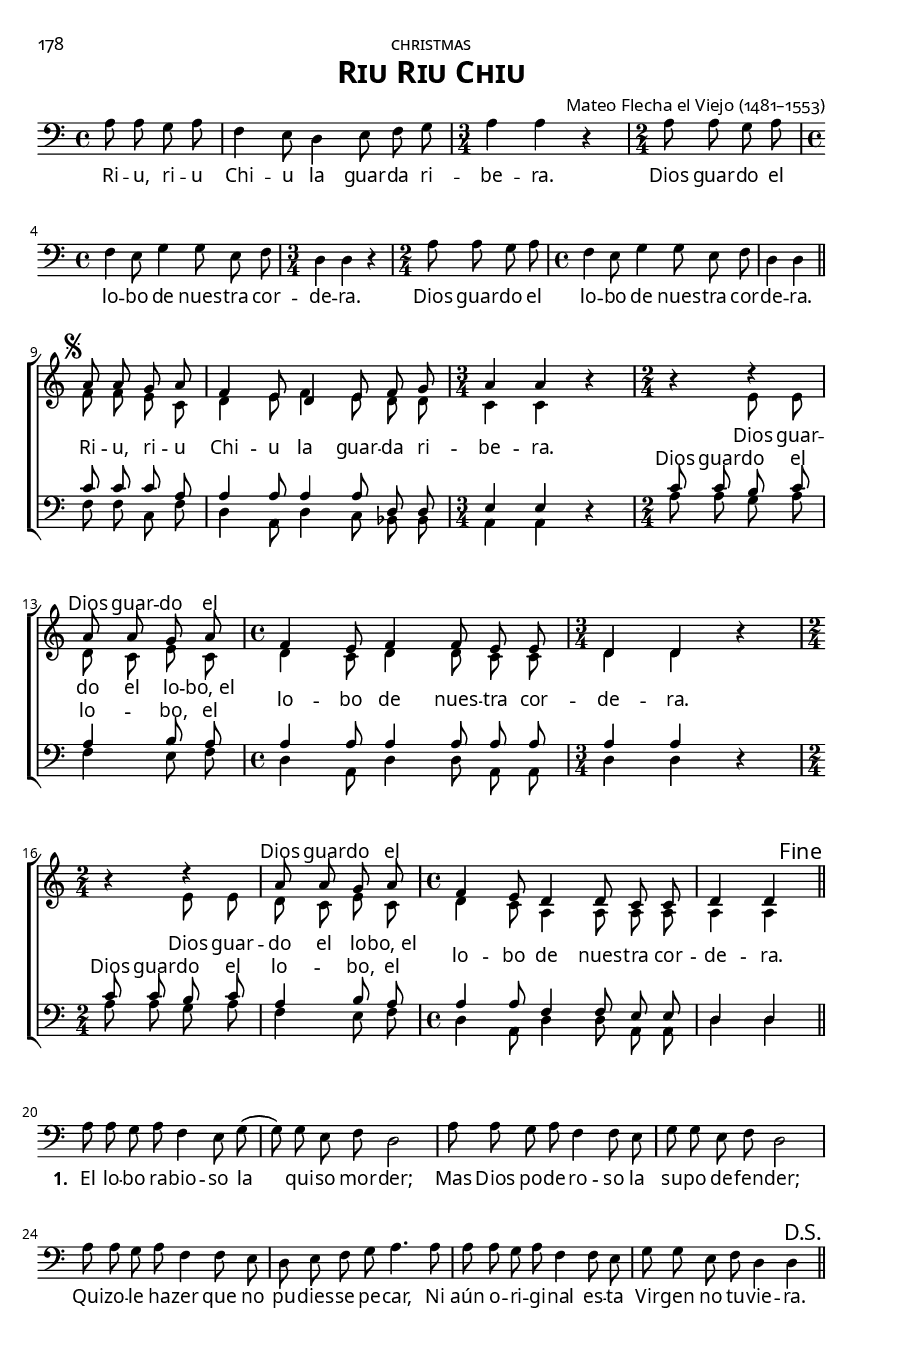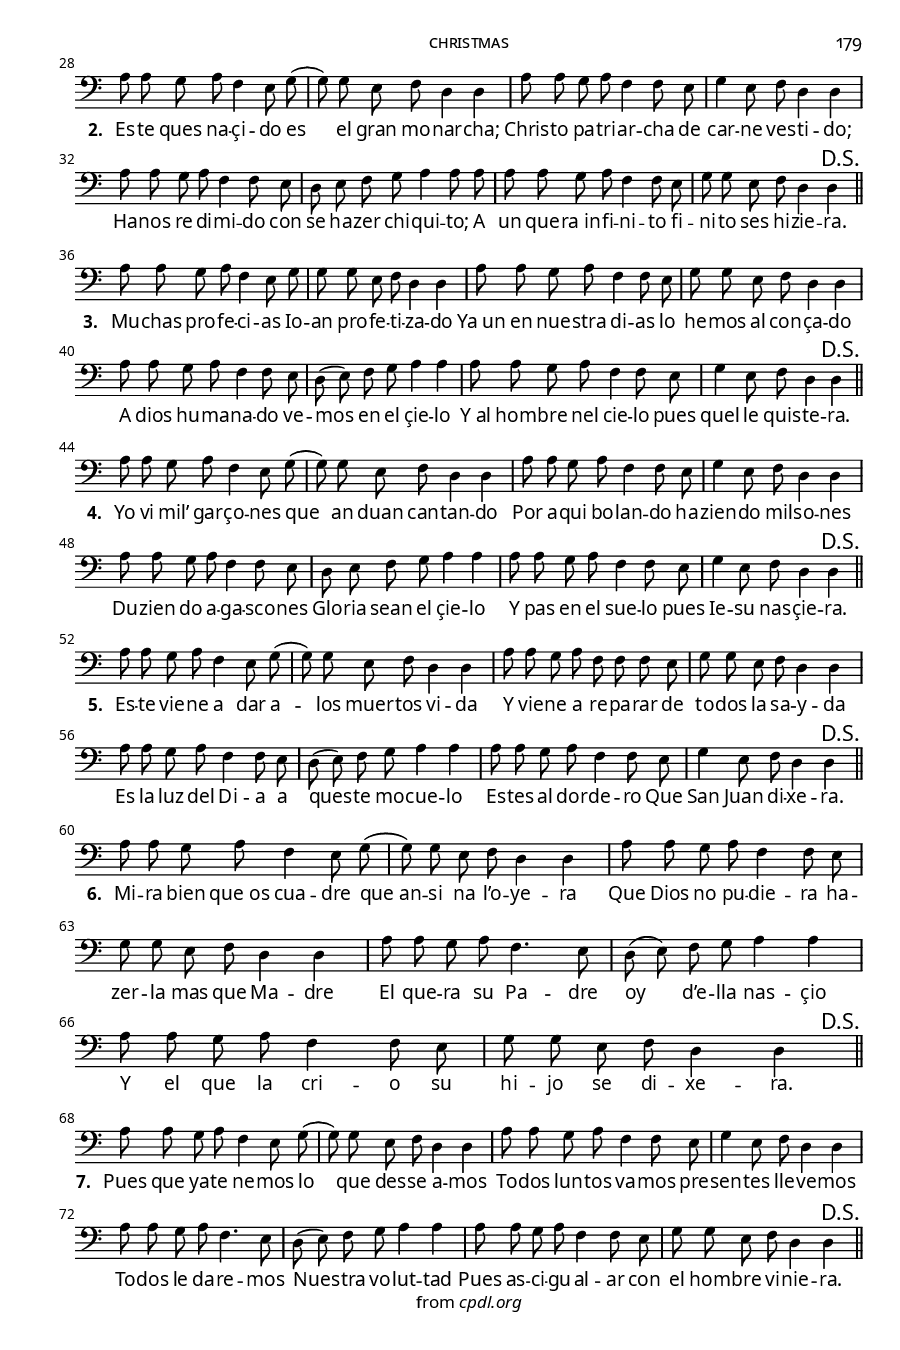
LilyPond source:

\version "2.14.2"
\include "util.ly"
\header {
  title = \markup{\override #'(font-name . "Garamond Premier Pro Semibold"){ \abs-fontsize #15 \smallCapsOldStyle"Riu Riu Chiu"}}
  composer = \markup\oldStyleNum"Mateo Flecha el Viejo (1481–1553)"
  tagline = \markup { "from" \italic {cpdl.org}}
}
\paper {
  %print-all-headers = ##t
  paper-height = 9\in
  paper-width = 6\in
  indent = 0\in
  %system-system-spacing = #'((basic-distance . 10) (padding . 0))
  %system-system-spacing =
  %  #'((basic-distance . 0)
  %     (minimum-distance . 0)
  %     (padding . -0.35)
  %     (stretchability . 100))
  ragged-last-bottom = ##f
  ragged-bottom = ##f
  two-sided = ##t
  inner-margin = 0.5\in
  outer-margin = 0.25\in
  top-margin = 0.25\in
  bottom-margin = 0.25\in
  first-page-number = #178
  print-first-page-number = ##t
  headerLine = \markup{\override #'(font-name . "Garamond Premier Pro") \smallCapsOldStyle"christmas"}
  oddHeaderMarkup = \markup\fill-line{
     \override #'(font-name . "Garamond Premier Pro")\abs-fontsize #8.5
     \combine 
        \fill-line{"" \on-the-fly #print-page-number-check-first
        \oldStylePageNum""
        }
        \fill-line{\headerLine}
  }
  evenHeaderMarkup = \markup {
     \override #'(font-name . "Garamond Premier Pro")\abs-fontsize #8.5
     \combine
        \on-the-fly #print-page-number-check-first
        \oldStylePageNum""
        \fill-line{\headerLine}
  }
}
#(set-global-staff-size 15) \paper{ #(define fonts (make-pango-font-tree "GoudyOlSt BT" "Garamond Premier Pro" "Garamond Premier Pro" (/ 15 20))) }
global = {
  \key c \major
  \time 4/4
  \autoBeamOff
  \override DynamicLineSpanner #'staff-padding = #0.0
  \override DynamicLineSpanner #'Y-extent = #'(-1 . 1)
}

sopMusic = \relative c' {
  s4*26 |
  
  %\once \override Score.RehearsalMark #'self-alignment-X = #LEFT
  \mark \markup { \abs-fontsize #9 \musicglyph #"scripts.segno" }
  a'8 a g a |
  f4 e8 d4 e8 f g |
  a4 a b\rest |
  b\rest d\rest |
  a8 a g a |
  
  f4 e8 f4 f8 e e |
  d4 d b'\rest |
  b\rest d\rest |
  a8 a g a |
  f4 e8 d4 d8 c c |
  d4 d \bar "||"
    \once \override Score.RehearsalMark #'break-visibility = #end-of-line-visible
    \once \override Score.RehearsalMark #'self-alignment-X = #RIGHT
    \mark "Fine"
}
sopWords = \lyricmode {
  \repeat unfold 12 {\skip1}
  Dios guar -- do el
  \repeat unfold 8 {\skip1}
  Dios guar -- do el
}

altoMusic = \relative c' {
  s4*26 |
  
  f8 f e c |
  d4 e8 f4 e8 d d |
  c4 c s |
  s e8 e |
  d c e c |
  
  d4 c8 d4 d8 c c |
  d4 d s |
  s e8 e |
  d c e c |
  d4 c8 a4 a8 a a |
  a4 a \bar "|."
}

dropLyrics = {
  \override LyricText #'extra-offset = #'(0 . -2.0)
  \override LyricHyphen #'extra-offset = #'(0 . -2.0)
  \override LyricExtender #'extra-offset = #'(0 . -2.0)
  \override StanzaNumber #'extra-offset = #'(0 . -2.0)
}
altoWords = \lyricmode {
  \dropLyrics
  Ri -- u, ri -- u Chi -- u la guar -- da ri -- be -- ra.
  \dropLyricsIV
  Dios guar -- do el lo -- bo,_el
  \dropLyrics
  lo -- bo de nues -- tra cor -- de -- ra.
  
  \dropLyricsIV
  Dios guar -- do el lo -- bo,_el
  \dropLyrics
  lo -- bo de nues -- tra cor -- de -- ra.
  
}
altoWordsII = \lyricmode {
%\markup\italic
  \set stanza = #"2. "
  \set ignoreMelismata = ##t
}
altoWordsIII = \lyricmode {
  \set stanza = #"3. "
  \set ignoreMelismata = ##t
}
altoWordsIV = \lyricmode {
  \set stanza = #"4. "
  \set ignoreMelismata = ##t
}
altoWordsV = \lyricmode {
  \set stanza = #"5. "
  \set ignoreMelismata = ##t
}
altoWordsVI = \lyricmode {
  \set stanza = #"6. "
  \set ignoreMelismata = ##t
}
tenorMusic = \relative c' {
  s4*26 |
  
  c8 c c a |
  a4 a8 a4 a8 d, d |
  e4 e s |
  c'8 c b c |
  a4 b8 a |
  
  a4 a8 a4 a8 a a |
  a4 a s |
  c8 c b c |
  a4 b8 a |
  a4 a8 f4 f8 e e |
  d4 d \bar "|."
}
tenorWords = \lyricmode {
  \repeat unfold 12 {\skip1}
  Dios guar -- do el lo -- bo, el
  \repeat unfold 8 {\skip1}
  Dios guar -- do el lo -- bo, el
}

bassMusic = \relative c' {
  \oneVoice
  \partial 2 a8 a g a |
  f4 e8 d4 e8 f g |
  \time 3/4 a4 a r |
  \time 2/4 a8 a g a |
  
  \time 4/4 f4 e8 g4 g8 e f |
  \time 3/4 d4 d r |
  \time 2/4 a'8 a g a |
  \time 4/4 f4 e8 g4 g8 e f |
  \partial 2 d4 d \bar "||" \break
  
  \voiceTwo
  \partial 2 f8 f c f |
  d4 a8 d4 c8 bes bes |
  \time 3/4 a4 a d\rest |
  \time 2/4 a'8 a g a |
  f4 e8 f |
  
  \time 4/4 d4 a8 d4 d8 a a |
  \time 3/4 d4 d d\rest |
  \time 2/4 a'8 a g a |
  f4 e8 f |
  \time 4/4 d4 a8 d4 d8 a a |
  \partial 2 d4 d \bar "||" \break
  
  \oneVoice
  \slurSolid
  {
    %Verse 1
    a'8 a g a f4 e8 g( |
    g) g e f d2 |
    a'8 a g a f4 f8 e |
    
    g g e f d2 |
    a'8 a g a f4 f8 e |
    d e f g a4. a8 |
    
    a a g a f4 f8 e |
    g g e f d4 d \bar "||" \break
    \once \override Score.RehearsalMark #'break-visibility = #end-of-line-visible
    \once \override Score.RehearsalMark #'self-alignment-X = #RIGHT
    \mark "D.S."
  }
  
  
  {
    %Verse 2
    a'8 a g a f4 e8 g( |
    g) g e f d4 d |
    a'8 a g a f4 f8 e |
    
    g4 e8 f d4 d |
    a'8 a g a f4 f8 e |
    d e f g a4 a8 a |
    
    a a g a f4 f8 e |
    g g e f d4 d \bar "||" \break
    \once \override Score.RehearsalMark #'break-visibility = #end-of-line-visible
    \once \override Score.RehearsalMark #'self-alignment-X = #RIGHT
    \mark "D.S."
  }
  {
    %Verse 3
    a'8 a g a f4 e8 g |
    g g e f d4 d |
    a'8 a g a f4 f8 e |
    
    g g e f d4 d |
    a'8 a g a f4 f8 e |
    d( e) f g a4 a4 |
    
    a8 a g a f4 f8 e |
    g4 e8 f d4 d \bar "||" \break
    \once \override Score.RehearsalMark #'break-visibility = #end-of-line-visible
    \once \override Score.RehearsalMark #'self-alignment-X = #RIGHT
    \mark "D.S."
  }
  
  {
    %Verse 4
    a'8 a g a f4 e8 g( |
    g) g e f d4 d |
    a'8 a g a f4 f8 e |
    
    g4 e8 f d4 d |
    a'8 a g a f4 f8 e |
    d e f g a4 a4 |
    
    a8 a g a f4 f8 e |
    g4 e8 f d4 d \bar "||" \break
    \once \override Score.RehearsalMark #'break-visibility = #end-of-line-visible
    \once \override Score.RehearsalMark #'self-alignment-X = #RIGHT
    \mark "D.S."
  }
  {
    %Verse 5
    a'8 a g a f4 e8 g( |
    g) g e f d4 d |
    a'8 a g a f f f e |
    
    g g e f d4 d |
    a'8 a g a f4 f8 e |
    d( e) f g a4 a4 |
    
    a8 a g a f4 f8 e |
    g4 e8 f d4 d \bar "||" \break
    \once \override Score.RehearsalMark #'break-visibility = #end-of-line-visible
    \once \override Score.RehearsalMark #'self-alignment-X = #RIGHT
    \mark "D.S."
  }
  {
    %Verse 6
    a'8 a g a f4 e8 g( |
    g) g e f d4 d |
    a'8 a g a f4 f8 e |
    
    g g e f d4 d |
    a'8 a g a f4. e8 |
    d( e) f g a4 a4 |
    
    a8 a g a f4 f8 e |
    g8 g e f d4 d \bar "||" \break
    \once \override Score.RehearsalMark #'break-visibility = #end-of-line-visible
    \once \override Score.RehearsalMark #'self-alignment-X = #RIGHT
    \mark "D.S."
  }
  {
    %Verse 7
    a'8 a g a f4 e8 g( |
    g) g e f d4 d |
    a'8 a g a f4 f8 e |
    
    g4 e8 f d4 d |
    a'8 a g a f4. e8 |
    d( e) f g a4 a4 |
    
    a8 a g a f4 f8 e |
    g g e f d4 d \bar "||" \break
    \once \override Score.RehearsalMark #'break-visibility = #end-of-line-visible
    \once \override Score.RehearsalMark #'self-alignment-X = #RIGHT
    \mark "D.S."
  }
}
bassWords = \lyricmode {
  \dropLyricsIV
  Ri -- u, ri -- u Chi -- u la guar -- da ri -- be -- ra.
  Dios guar -- do el lo -- bo de nues -- tra cor -- de -- ra.
  Dios guar -- do el lo -- bo de nues -- tra cor -- de -- ra.
  
  \repeat unfold 42 {\skip1}
  \set stanza = #"1. "
  El lo -- bo ra -- bio -- so la qui -- so mor -- der;
  Mas Dios po -- de -- ro -- so la
  su -- po de -- fen -- der;
  Qui -- zo -- le ha -- zer que no pu -- dies -- se pe -- car,
  Ni aún o -- ri -- gi -- nal es -- ta Vir -- gen no tu -- vie -- ra.
  
  \set stanza = #"2. "
  Es -- te ques na -- çi -- do es el gran mo -- nar -- cha;
  Chris -- to pa -- tri -- ar -- cha de car -- ne ves -- ti -- do;
  Ha -- nos re -- di -- mi -- do con se ha -- zer chi -- qui -- to;
  A un que -- ra_in -- fi -- ni -- to fi -- ni -- to ses hi -- zie -- ra.
  
  \set stanza = #"3. "
  Mu -- chas pro -- fe -- ci -- as Io -- an pro -- fe -- ti -- za -- do
  Ya_un en nue -- stra di -- as lo he -- mos al con -- ça -- do
  A dios hu -- ma -- na -- do ve -- mos en el çie -- lo
  Y_al hom -- bre nel cie -- lo pues quel le quis -- te -- ra.
  
  
  \set stanza = #"4. "
  Yo vi mil’ gar -- ço -- nes que an duan can -- tan -- do
  Por a -- qui bo -- lan -- do ha -- zien -- do mil -- so -- nes
  Du -- zien do a -- ga -- sco -- nes Glo -- ria sean el çie -- lo
  Y pas en el sue -- lo pues Ie -- su nas -- çie -- ra.
  
  \set stanza = #"5. "
  Es -- te vie -- ne a dar a -- los muer -- tos vi -- da
  Y vie -- ne a re -- pa -- rar de to -- dos la sa -- y -- da
  Es la luz del Di -- a a ques -- te mo -- cue -- lo
  Es -- tes al dor -- de -- ro Que San Juan di -- xe -- ra.
  
  
  \set stanza = #"6. "
  Mi -- ra bien que_os cua -- dre que_an -- si na l’o -- ye -- ra
  Que Dios no pu -- die -- ra ha -- zer -- la mas que Ma -- dre
  El que -- ra su Pa -- dre oy d’e -- lla nas -- çio
  Y el que la cri -- o su hi -- jo se di -- xe -- ra.
  
  \set stanza = #"7. "
  Pues que ya -- te ne -- mos lo que des -- se a -- mos
  To -- dos lun -- tos va -- mos pre -- sen -- tes lle -- ve -- mos
  To -- dos le da -- re -- mos
  Nue -- stra vo -- lut -- tad
  Pues as -- ci -- gu -- al -- ar con el hom -- bre vi -- nie -- ra.
}

bassWordsII = \lyricmode {
  \repeat unfold 78{\skip1}
  
  
}

bassWordsIII = \lyricmode {
  \repeat unfold 166 \skip1
  \set ignoreMelismata = ##t
  
}

bassWordsIV = \lyricmode {
}
pianoRH = \relative c' {
  
}
pianoLH = \relative c' {
  
}

\score {
  <<
   \new ChoirStaff <<
    \new Staff = women <<
      \new Voice = "sopranos" { \voiceOne << \global \sopMusic >> }
      \new Voice = "altos" { \voiceTwo << \global \altoMusic >> }
    >>
    \new Lyrics \with { alignAboveContext = #"women" \override VerticalAxisGroup #'nonstaff-relatedstaff-spacing = #'((basic-distance . 1))} \lyricsto "sopranos" \sopWords
    \new Lyrics = "altosVI"  \with { alignBelowContext = #"women" } \lyricsto "altos" \altoWordsVI
    \new Lyrics = "altosV"  \with { alignBelowContext = #"women" } \lyricsto "altos" \altoWordsV
    \new Lyrics = "altosIV"  \with { alignBelowContext = #"women" } \lyricsto "altos" \altoWordsIV
    \new Lyrics = "altosIII"  \with { alignBelowContext = #"women" } \lyricsto "altos" \altoWordsIII
    \new Lyrics = "altosII"  \with { alignBelowContext = #"women" } \lyricsto "altos" \altoWordsII
    \new Lyrics = "altos"  \with { alignBelowContext = #"women" \override VerticalAxisGroup #'nonstaff-relatedstaff-spacing = #'((basic-distance . 1))} \lyricsto "altos" \altoWords
   \new Staff = men <<
      \clef bass
      \new Voice = "tenors" { \voiceOne << \global \tenorMusic >> }
      \new Voice = "basses" { \voiceTwo << \global \bassMusic >> }
    >>
    \new Lyrics \with { alignAboveContext = #"men" \override VerticalAxisGroup #'nonstaff-relatedstaff-spacing = #'((basic-distance . 1)) } \lyricsto "tenors" \tenorWords
    \new Lyrics \with { alignBelowContext = #"men" \override VerticalAxisGroup #'nonstaff-relatedstaff-spacing = #'((basic-distance . 1)) } \lyricsto "basses" \bassWordsIV
    \new Lyrics \with { alignBelowContext = #"men" \override VerticalAxisGroup #'nonstaff-relatedstaff-spacing = #'((basic-distance . 1)) } \lyricsto "basses" \bassWordsIII
    \new Lyrics \with { alignBelowContext = #"men" \override VerticalAxisGroup #'nonstaff-relatedstaff-spacing = #'((basic-distance . 1)) } \lyricsto "basses" \bassWordsII
    \new Lyrics \with { alignBelowContext = #"men" \override VerticalAxisGroup #'nonstaff-relatedstaff-spacing = #'((basic-distance . 1)) } \lyricsto "basses" \bassWords
  >>
%    \new PianoStaff << \new Staff { \new Voice { \pianoRH } } \new Staff { \clef "bass" \pianoLH } >>
  >>
  \layout {
    \context {
      \Score
      %\override SpacingSpanner #'base-shortest-duration = #(ly:make-moment 1 8)
      %\override SpacingSpanner #'common-shortest-duration = #(ly:make-moment 1 4)
    }
    \context {
      % Remove all empty staves
       \Staff \RemoveEmptyStaves \override VerticalAxisGroup #'remove-first = ##t
    }
    \context {
      \Lyrics
      \override LyricText #'X-offset = #center-on-word
    }
  }
}

